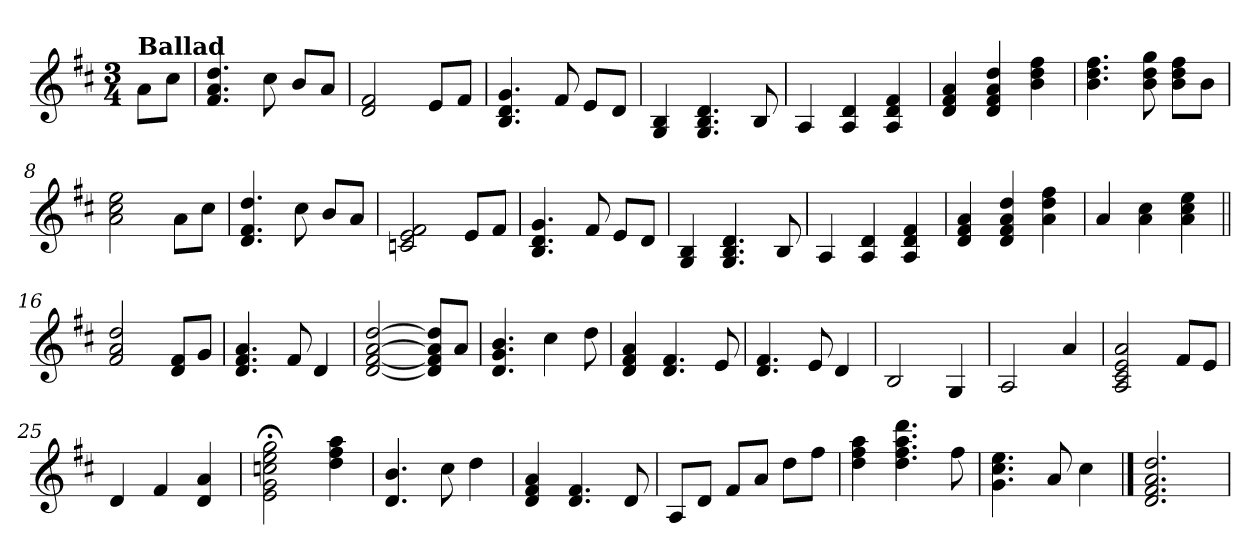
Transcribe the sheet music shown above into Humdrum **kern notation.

**kern
*part1
*staff1
*clefG2
*k[f#c#]
*D:
*M3/4
*MM108
=
!LO:TX:a:B:t=Ballad
8aL
8cc#J
=1
4.f# 4.a 4.dd
8cc#
8bL
8aJ
=2
2d 2f#
8eL
8f#J
=3
4.B 4.d 4.g
8f#
8eL
8dJ
!!LO:LB:g=z
=4
4G 4B
4.G 4.B 4.d
8B
=5
4A
4A 4d
4A 4d 4f#
=6
4d 4f# 4a
4d 4f# 4a 4dd
4b 4dd 4ff#
!!LO:LB:g=z
=7
4.b 4.dd 4.ff#
8b 8dd 8gg
8b 8dd 8ff#L
8bJ
=8
2a 2cc# 2ee
8aL
8cc#J
=9
4.d 4.f# 4.dd
8cc#
8bL
8aJ
!!LO:LB:g=z
=10
2c 2e 2f#
8eL
8f#J
=11
4.B 4.d 4.g
8f#
8eL
8dJ
=12
4G 4B
4.G 4.B 4.d
8B
!!LO:LB:g=z
=13
4A
4A 4d
4A 4d 4f#
=14
4d 4f# 4a
4d 4f# 4a 4dd
4a 4dd 4ff#
=15
4a
4a 4cc#
4a 4cc# 4ee
!!LO:LB:g=z
=16||
2f# 2a 2dd
8d 8f#L
8gJ
=17
4.d 4.f# 4.a
8f#
4d
=18
[2d [2f# [2a [2dd
8d] 8f#] 8a] 8dd]L
8aJ
!!LO:LB:g=z
=19
4.d 4.g 4.b
4cc#
8dd
=20
4d 4f# 4a
4.d 4.f#
8e
=21
4.d 4.f#
8e
4d
!!LO:LB:g=z
=22
2B
4G
=23
2A
4a
=24
2A 2c# 2e 2a
8f#L
8eJ
!!LO:LB:g=z
=25
4d
4f#
4d 4a
=26
2e; 2g; 2cc; 2ee; 2gg;
4dd 4ff# 4aa
=27
4.d 4.b
8cc#
4dd
=28
4d 4f# 4a
4.d 4.f#
8d
!!LO:LB:g=z
=29
8AL
8dJ
8f#L
8aJ
8ddL
8ff#J
=30
4dd 4ff# 4aa
4.dd 4.ff# 4.aa 4.ddd
8ff#
=31
4.g 4.cc# 4.ee
8a
4cc#
==32
2.d 2.f# 2.a 2.dd
=
*-
